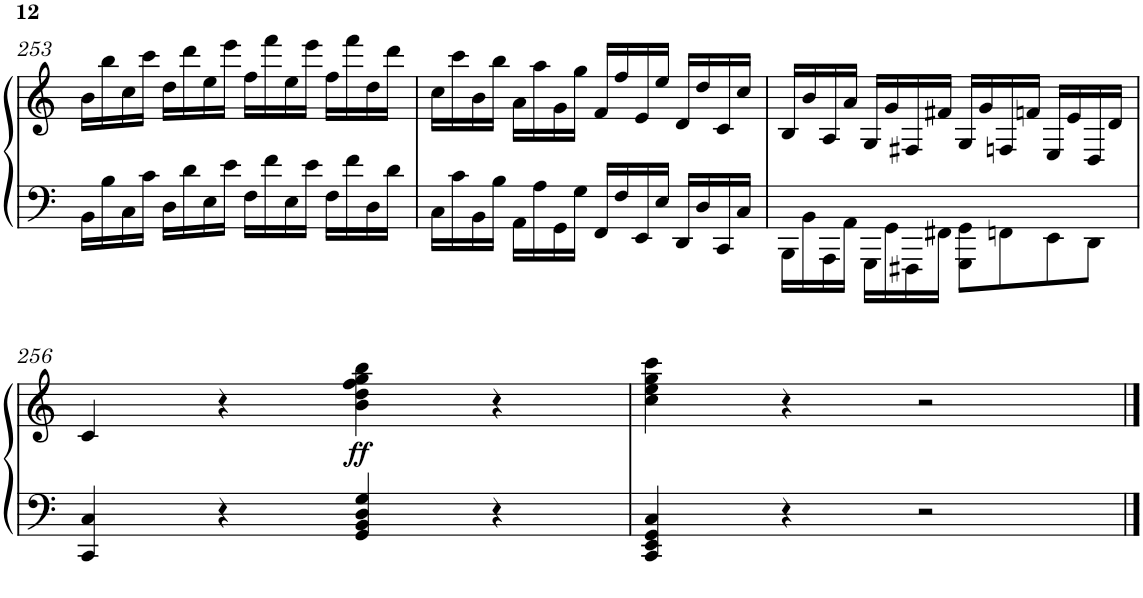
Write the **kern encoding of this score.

**kern	**kern	**dynam
*part1	*part1	*part1
*staff2	*staff1	*staff1/2
*I"Piano	*	*
*I'Pno	*	*
!!LO:PB:g=z
*clefF4	*clefG2	*
*k[]	*k[]	*
*M4/4	*M4/4	*
*met(c)	*met(c)	*
=253	=253	=253
16BB\LL	16b\LL	.
16B\	16bb\	.
16C\	16cc\	.
16c\JJ	16ccc\JJ	.
16D\LL	16dd\LL	.
16d\	16ddd\	.
16E\	16ee\	.
16e\JJ	16eee\JJ	.
16F\LL	16ff\LL	.
16f\	16fff\	.
16E\	16ee\	.
16e\JJ	16eee\JJ	.
16F\LL	16ff\LL	.
16f\	16fff\	.
16D\	16dd\	.
16d\JJ	16ddd\JJ	.
=254	=254	=254
16C\LL	16cc\LL	.
16c\	16ccc\	.
16BB\	16b\	.
16B\JJ	16bb\JJ	.
16AA\LL	16a\LL	.
16A\	16aa\	.
16GG\	16g\	.
16G\JJ	16gg\JJ	.
16FF/LL	16f/LL	.
16F/	16ff/	.
16EE/	16e/	.
16E/JJ	16ee/JJ	.
16DD/LL	16d/LL	.
16D/	16dd/	.
16CC/	16c/	.
16C/JJ	16cc/JJ	.
=255	=255	=255
16BBB\LL	16B/LL	.
16BB\	16b/	.
16AAA\	16A/	.
16AA\JJ	16a/JJ	.
16GGG\LL	16G/LL	.
16GG\	16g/	.
16FFF#X\	16F#X/	.
16FF#X\JJ	16f#X/JJ	.
8GGG\ 8GG\L	16G/LL	.
.	16g/	.
8FFn\	16Fn/	.
.	16fn/JJ	.
8EE\	16E/LL	.
.	16e/	.
8DD\J	16D/	.
.	16d/JJ	.
!!LO:LB:g=z
=256	=256	=256
4CC/ 4C/	4c/	.
4r	4r	.
!	!	!LO:DY:b
4GG/ 4BB/ 4D/ 4G/	4b\ 4dd\ 4ff\ 4gg\ 4bb\	ff
4r	4r	.
=257	=257	=257
4CC/ 4EE/ 4GG/ 4C/	4cc\ 4ee\ 4gg\ 4ccc\	.
4r	4r	.
2r	2r	.
==	==	==
*-	*-	*-
